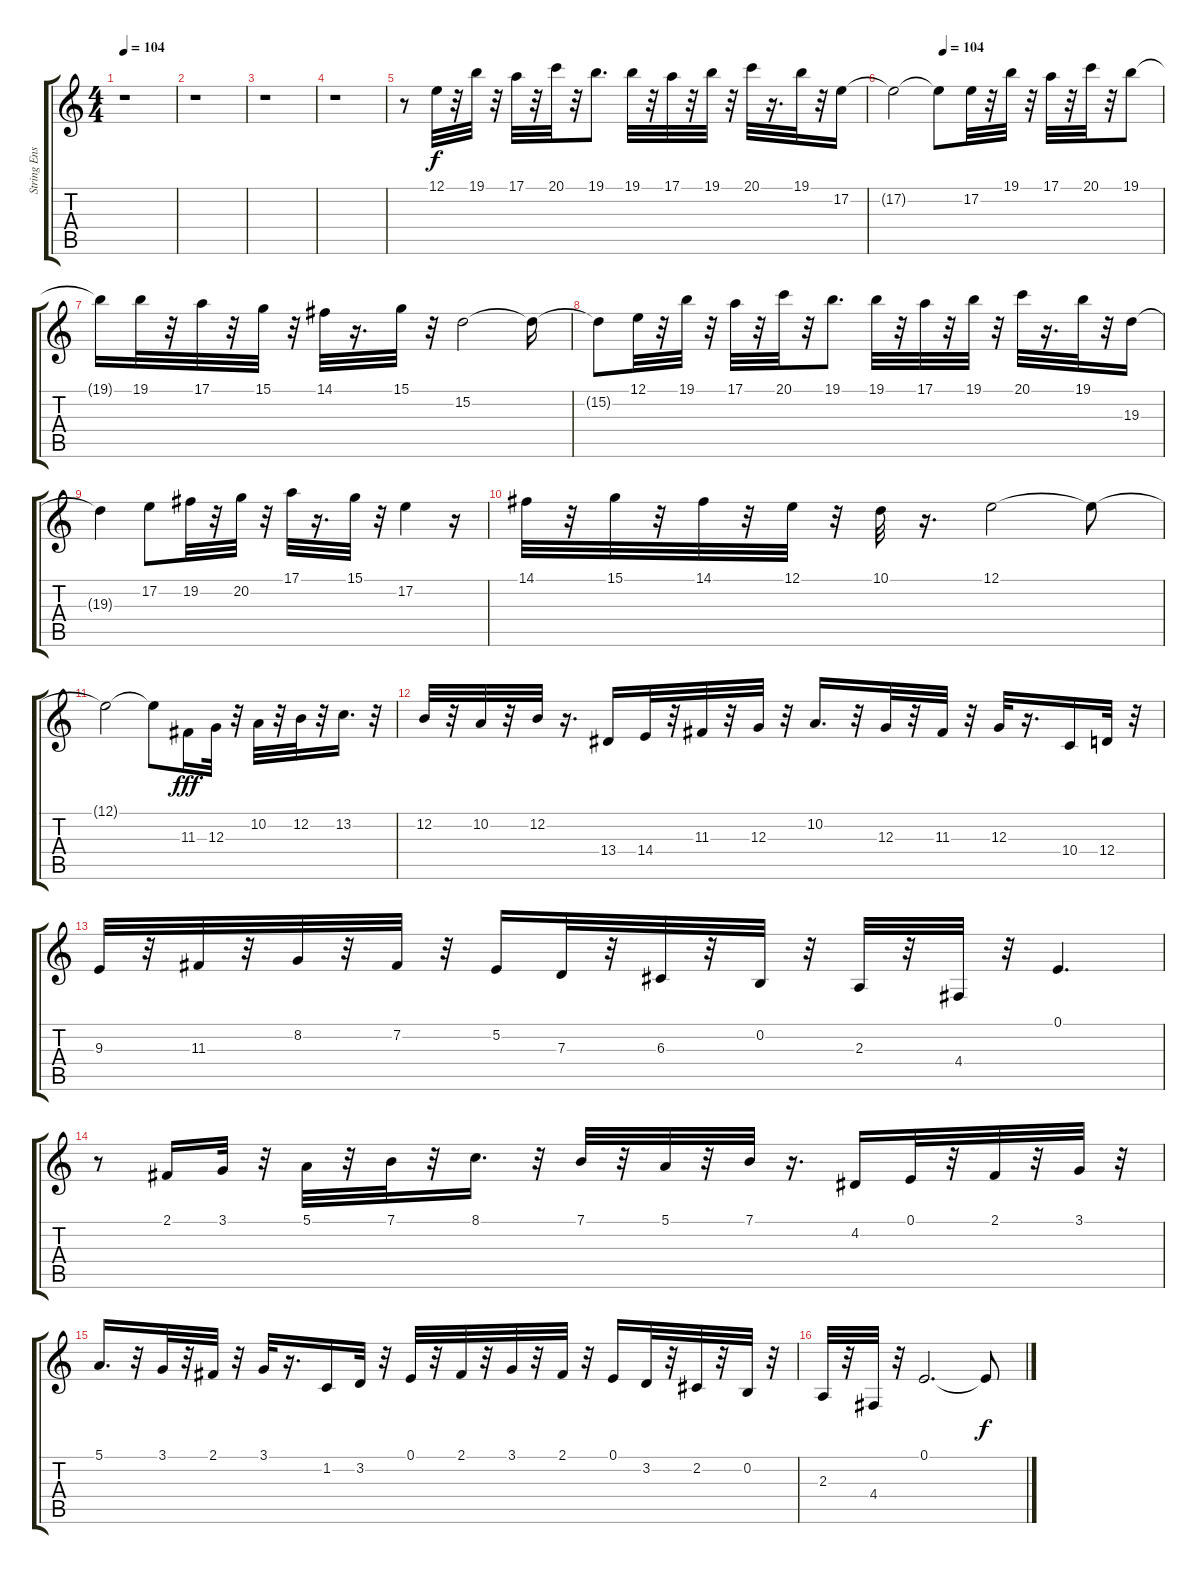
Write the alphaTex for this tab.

\track ("String Ensemble" "String Ens") {instrument stringensemble1}
\staff {score tabs}
\tuning (E4 B3 G3 D3 A2 E2) {hide}
\ts (4 4)
\tempo 104
\clef g2
\ks c
r.1{dy f} |
r.1 |
r.1 |
r.1 |
r.8 12.1.32 r.32 19.1.32 r.32 17.1.32 r.32 20.1.32 r.32 19.1.8{d} 19.1.32 r.32 17.1.32 r.32 19.1.32 r.32 20.1.32 r.16{d} 19.1.32 r.32 17.2.16 |
\tempo (104 0.1875)
17.2{t}.2 17.2{t}.8 17.2.32 r.32 19.1.32 r.32 17.1.32 r.32 20.1.32 r.32 19.1.8 |
19.1{t}.16 19.1.32 r.32 17.1.32 r.32 15.1.32 r.32 14.1.32 r.16{d} 15.1.32 r.32 15.2.2 15.2{t}.16 |
15.2{t}.8 12.1.32 r.32 19.1.32 r.32 17.1.32 r.32 20.1.32 r.32 19.1.8{d} 19.1.32 r.32 17.1.32 r.32 19.1.32 r.32 20.1.32 r.16{d} 19.1.32 r.32 19.3.16 |
19.3{t}.4 17.2.8 19.2.32 r.32 20.2.32 r.32 17.1.32 r.16{d} 15.1.32 r.32 17.2.4 r.16 |
14.1.32 r.32 15.1.32 r.32 14.1.32 r.32 12.1.32 r.32 10.1.32 r.16{d} 12.1.2 12.1{t}.8 |
12.1{t}.2 12.1{t}.8 11.3.16{dy fff} 12.3.32 r.32 10.2.32 r.32 12.2.32 r.32 13.2.16{d} r.32 |
12.2.32 r.32 10.2.32 r.32 12.2.32 r.16{d} 13.4.16 14.4.32 r.32 11.3.32 r.32 12.3.32 r.32 10.2.16{d} r.32 12.3.32 r.32 11.3.32 r.32 12.3.32 r.16{d} 10.4.16 12.4.32 r.32 |
9.3.32 r.32 11.3.32 r.32 8.2.32 r.32 7.2.32 r.32 5.2.16 7.3.32 r.32 6.3.32 r.32 0.2.32 r.32 2.3.32 r.32 4.4.32 r.32 0.1.4{d} |
r.8 2.1.16 3.1.32 r.32 5.1.32 r.32 7.1.32 r.32 8.1.16{d} r.32 7.1.32 r.32 5.1.32 r.32 7.1.32 r.16{d} 4.2.16 0.1.32 r.32 2.1.32 r.32 3.1.32 r.32 |
5.1.16{d} r.32 3.1.32 r.32 2.1.32 r.32 3.1.32 r.16{d} 1.2.16 3.2.32 r.32 0.1.32 r.32 2.1.32 r.32 3.1.32 r.32 2.1.32 r.32 0.1.16 3.2.32 r.32 2.2.32 r.32 0.2.32 r.32 |
2.3.32 r.32 4.4.32 r.32 0.1.2{d} 0.1{t}.8{dy f}
